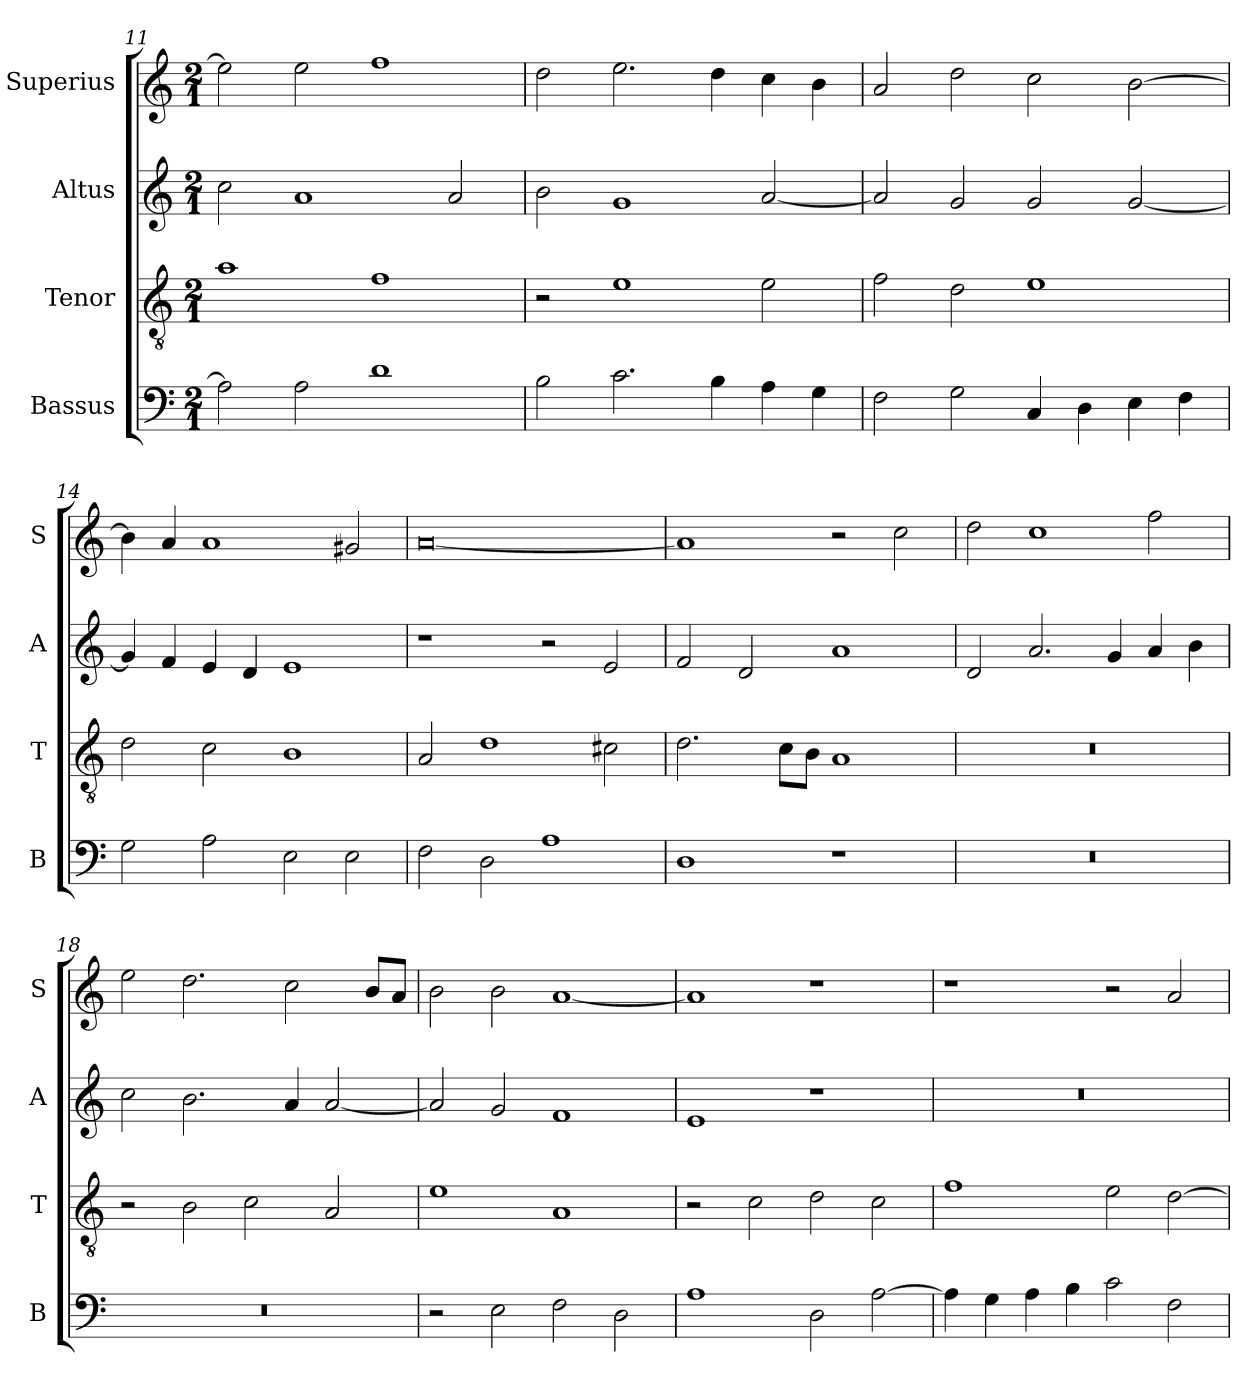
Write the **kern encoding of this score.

**kern	**kern	**kern	**kern
*part4	*part3	*part2	*part1
*staff4	*staff3	*staff2	*staff1
*I"Bassus	*I"Tenor	*I"Altus	*I"Superius
*I'B	*I'T	*I'A	*I'S
*clefF4	*clefGv2	*clefG2	*clefG2
*k[]	*k[]	*k[]	*k[]
*C:	*C:	*C:	*C:
*M2/1	*M2/1	*M2/1	*M2/1
=11	=11	=11	=11
2A]	1a	2cc	2ee]
2A	.	1a	2ee
1d	1f	.	1ff
.	.	2a	.
=12	=12	=12	=12
2B	2r	2b	2dd
2.c	1e	1g	2.ee
4B	.	.	4dd
4A	2e	[2a	4cc
4G	.	.	4b
=13	=13	=13	=13
2F	2f	2a]	2a
2G	2d	2g	2dd
4C	1e	2g	2cc
4D	.	.	.
4E	.	[2g	[2b
4F	.	.	.
=14	=14	=14	=14
2G	2d	4g]	4b]
.	.	4f	4a
2A	2c	4e	1a
.	.	4d	.
2E	1B	1e	.
2E	.	.	2g#X
=15	=15	=15	=15
2F	2A	1r	[0a
2D	1d	.	.
1A	.	2r	.
.	2c#X	2e	.
=16	=16	=16	=16
1D	2.d	2f	1a]
.	.	2d	.
.	8cL	.	.
.	8BJ	.	.
1r	1A	1a	2r
.	.	.	2cc
=17	=17	=17	=17
0r	0r	2d	2dd
.	.	2.a	1cc
.	.	4g	.
.	.	4a	2ff
.	.	4b	.
=18	=18	=18	=18
0r	2r	2cc	2ee
.	2B	2.b	2.dd
.	2c	.	.
.	.	4a	2cc
.	2A	[2a	.
.	.	.	8bL
.	.	.	8aJ
=19	=19	=19	=19
2r	1e	2a]	2b
2E	.	2g	2b
2F	1A	1f	[1a
2D	.	.	.
=20	=20	=20	=20
1A	2r	1e	1a]
.	2c	.	.
2D	2d	1r	1r
[2A	2c	.	.
=21	=21	=21	=21
4A]	1f	0r	1r
4G	.	.	.
4A	.	.	.
4B	.	.	.
2c	2e	.	2r
2F	[2d	.	2a
=	=	=	=
*-	*-	*-	*-
